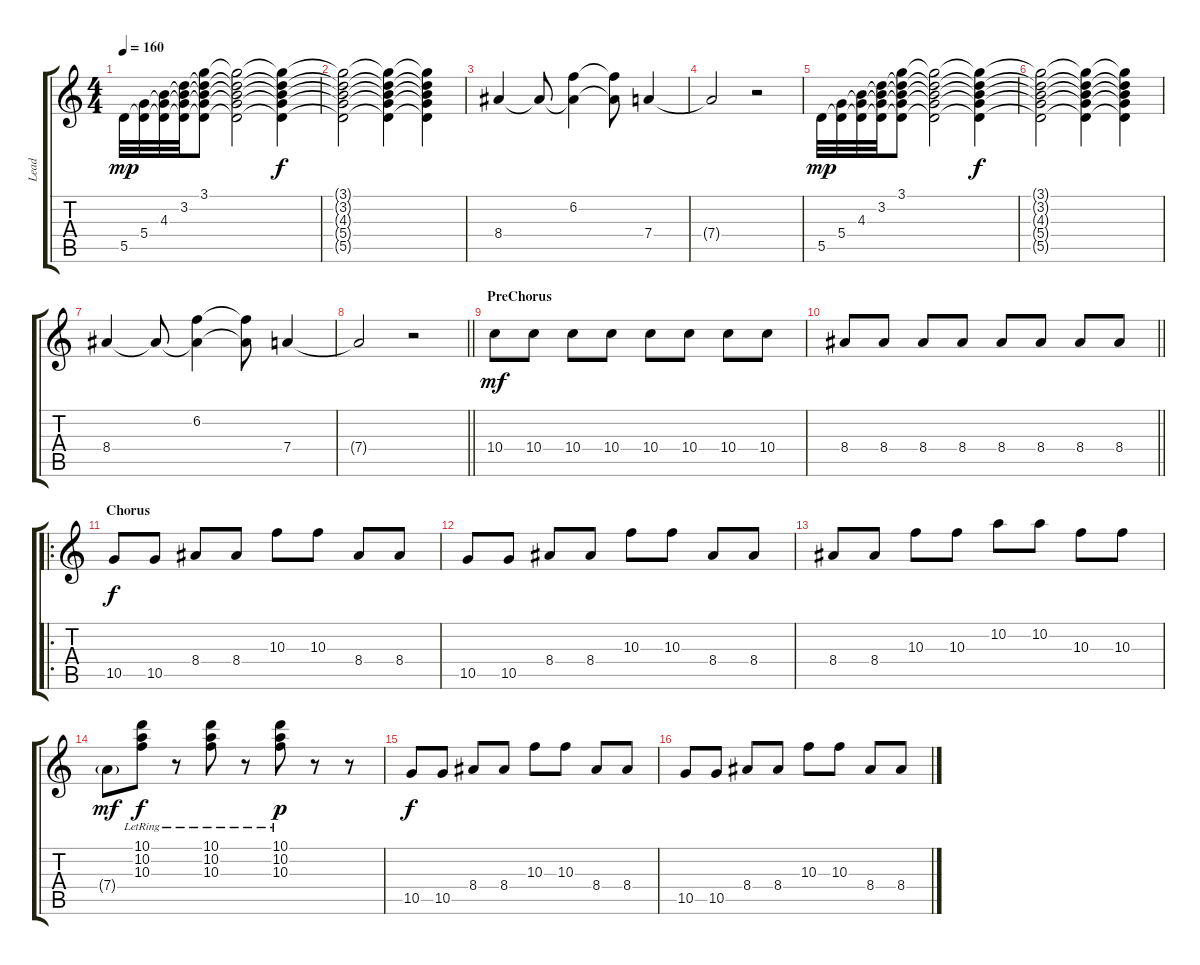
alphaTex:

\track ("Lead" "Lead") {instrument overdrivenguitar}
\staff {score tabs}
\tuning (E4 B3 G3 D3 A2 E2) {hide}
\ts (4 4)
\tempo 160
\clef g2
\ks c
5.5.32{dy mp} (5.4 5.5{t}).32 (4.3 5.4{t} 5.5{t}).32 (3.2 4.3{t} 5.4{t} 5.5{t}).32 (3.1 3.2{t} 4.3{t} 5.4{t} 5.5{t}).8 (3.1{t} 3.2{t} 4.3{t} 5.4{t} 5.5{t}).2 (3.1{t} 3.2{t} 4.3{t} 5.4{t} 5.5{t}).4{dy f} |
(3.1{t} 3.2{t} 4.3{t} 5.4{t} 5.5{t}).2 (3.1{t} 3.2{t} 4.3{t} 5.4{t} 5.5{t}).4 (3.1{t} 3.2{t} 4.3{t} 5.4{t} 5.5{t}).4 |
8.4.4 8.4{t}.8 (6.2 8.4{t}).4 (6.2{t} 8.4{t}).8 7.4.4 |
7.4{t}.2 r.2 |
5.5.32{dy mp} (5.4 5.5{t}).32 (4.3 5.4{t} 5.5{t}).32 (3.2 4.3{t} 5.4{t} 5.5{t}).32 (3.1 3.2{t} 4.3{t} 5.4{t} 5.5{t}).8 (3.1{t} 3.2{t} 4.3{t} 5.4{t} 5.5{t}).2 (3.1{t} 3.2{t} 4.3{t} 5.4{t} 5.5{t}).4{dy f} |
(3.1{t} 3.2{t} 4.3{t} 5.4{t} 5.5{t}).2 (3.1{t} 3.2{t} 4.3{t} 5.4{t} 5.5{t}).4 (3.1{t} 3.2{t} 4.3{t} 5.4{t} 5.5{t}).4 |
8.4.4 8.4{t}.8 (6.2 8.4{t}).4 (6.2{t} 8.4{t}).8 7.4.4 |
\barLineRight lightlight
7.4{t}.2 r.2 |
\section ("" "PreChorus")
10.4.8{dy mf} 10.4.8 10.4.8 10.4.8 10.4.8 10.4.8 10.4.8 10.4.8 |
\barLineRight lightlight
8.4.8 8.4.8 8.4.8 8.4.8 8.4.8 8.4.8 8.4.8 8.4.8 |
\ro
\section ("" "Chorus")
10.5.8{dy f} 10.5.8 8.4.8 8.4.8 10.3.8 10.3.8 8.4.8 8.4.8 |
10.5.8 10.5.8 8.4.8 8.4.8 10.3.8 10.3.8 8.4.8 8.4.8 |
8.4.8 8.4.8 10.3.8 10.3.8 10.2.8 10.2.8 10.3.8 10.3.8 |
7.4{g}.8{dy mf} (10.1{lr} 10.2 10.3).8{dy f} r.8 (10.1 10.2 10.3{lr}).8 r.8 (10.1 10.2 10.3{lr}).8{dy p} r.8 r.8 |
10.5.8{dy f} 10.5.8 8.4.8 8.4.8 10.3.8 10.3.8 8.4.8 8.4.8 |
10.5.8 10.5.8 8.4.8 8.4.8 10.3.8 10.3.8 8.4.8 8.4.8
